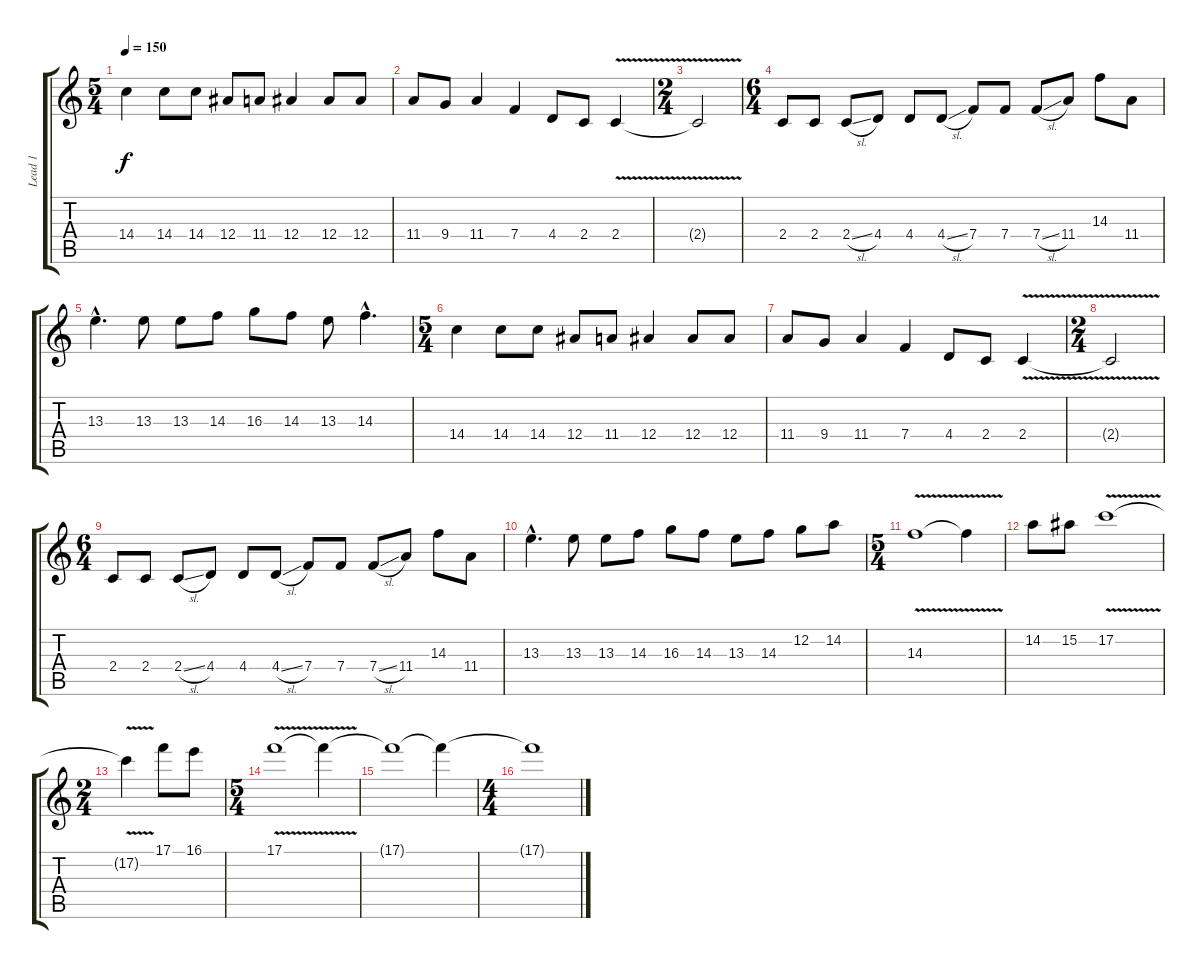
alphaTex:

\track ("Lead 1" "Lead 1") {instrument overdrivenguitar}
\staff {score tabs}
\tuning (C4 G3 Eb3 Bb2 F2 C2) {hide}
\ts (5 4)
\tempo 150
\clef g2
\ks c
14.4.4{dy f} 14.4.8 14.4.8 12.4.8 11.4.8 12.4.4 12.4.8 12.4.8 |
11.4.8 9.4.8 11.4.4 7.4.4 4.4.8 2.4.8 2.4{v}.4 |
\ts (2 4)
2.4{t}.2 |
\ts (6 4)
2.4.8 2.4.8 2.4{sl}.8 4.4.8 4.4.8 4.4{sl}.8 7.4.8 7.4.8 7.4{sl}.8 11.4.8 14.3.8 11.4.8 |
13.3{hac}.4{d} 13.3.8 13.3.8 14.3.8 16.3.8 14.3.8 13.3.8 14.3{hac}.4{d} |
\ts (5 4)
14.4.4 14.4.8 14.4.8 12.4.8 11.4.8 12.4.4 12.4.8 12.4.8 |
11.4.8 9.4.8 11.4.4 7.4.4 4.4.8 2.4.8 2.4{v}.4 |
\ts (2 4)
2.4{t}.2 |
\ts (6 4)
2.4.8 2.4.8 2.4{sl}.8 4.4.8 4.4.8 4.4{sl}.8 7.4.8 7.4.8 7.4{sl}.8 11.4.8 14.3.8 11.4.8 |
13.3{hac}.4{d} 13.3.8 13.3.8 14.3.8 16.3.8 14.3.8 13.3.8 14.3.8 12.2.8 14.2.8 |
\ts (5 4)
14.3{v}.1 14.3{t}.4 |
14.2.8 15.2.8 17.2{v}.1 |
\ts (2 4)
17.2{t}.4 17.1.8 16.1.8 |
\ts (5 4)
17.1{v}.1 17.1{t}.4 |
17.1{t}.1 17.1{t}.4 |
\ts (4 4)
17.1{t}.1
